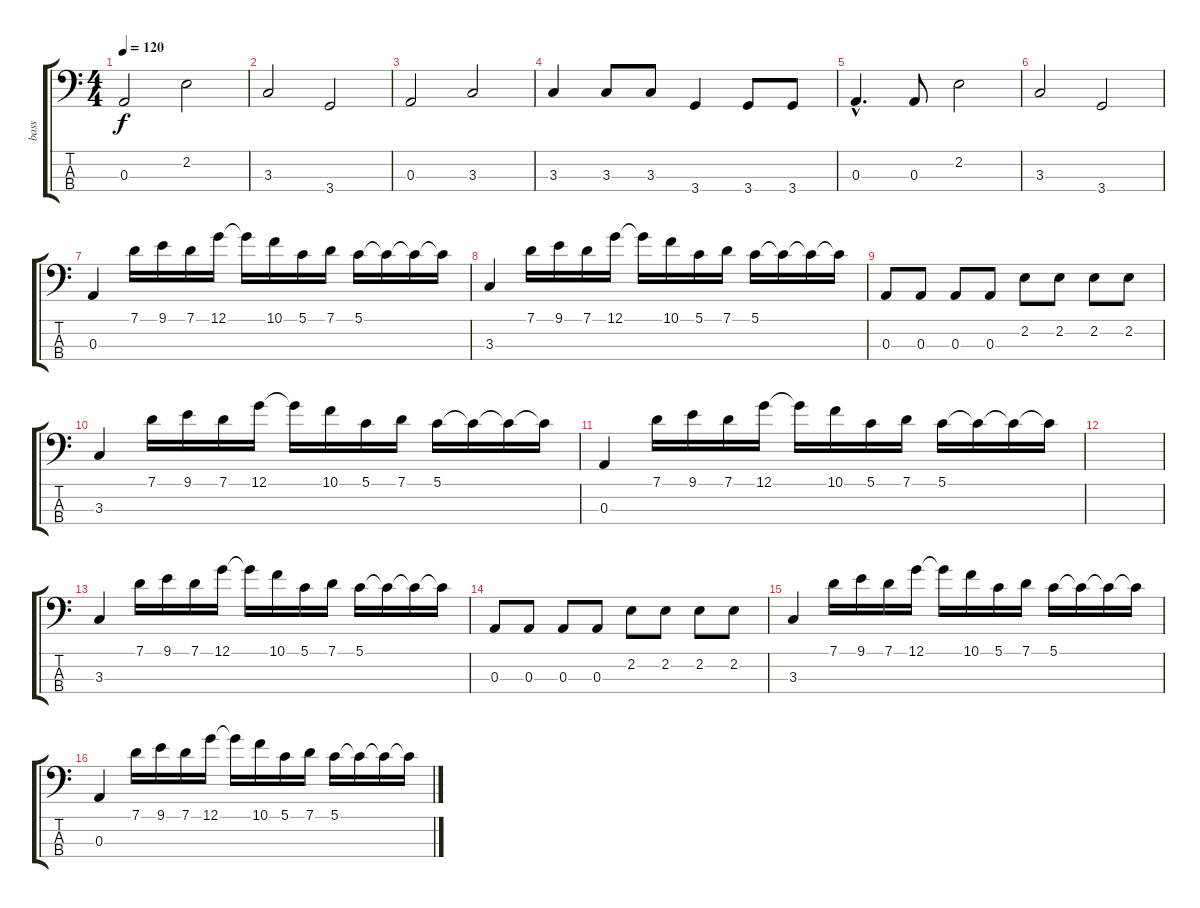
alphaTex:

\track ("bass" "bass") {instrument electricbassfinger}
\staff {score tabs}
\tuning (G2 D2 A1 E1) {hide}
\ts (4 4)
\tempo 120
\clef f4
\ks c
0.3.2{dy f} 2.2.2 |
3.3.2 3.4.2 |
0.3.2 3.3.2 |
3.3.4 3.3.8 3.3.8 3.4.4 3.4.8 3.4.8 |
0.3{hac}.4{d} 0.3.8 2.2.2 |
3.3.2 3.4.2 |
0.3.4 7.1.16 9.1.16 7.1.16 12.1.16 12.1{t}.16 10.1.16 5.1.16 7.1.16 5.1.16 5.1{t}.16 5.1{t}.16 5.1{t}.16 |
3.3.4 7.1.16 9.1.16 7.1.16 12.1.16 12.1{t}.16 10.1.16 5.1.16 7.1.16 5.1.16 5.1{t}.16 5.1{t}.16 5.1{t}.16 |
0.3.8 0.3.8 0.3.8 0.3.8 2.2.8 2.2.8 2.2.8 2.2.8 |
3.3.4 7.1.16 9.1.16 7.1.16 12.1.16 12.1{t}.16 10.1.16 5.1.16 7.1.16 5.1.16 5.1{t}.16 5.1{t}.16 5.1{t}.16 |
0.3.4 7.1.16 9.1.16 7.1.16 12.1.16 12.1{t}.16 10.1.16 5.1.16 7.1.16 5.1.16 5.1{t}.16 5.1{t}.16 5.1{t}.16 |
|
3.3.4 7.1.16 9.1.16 7.1.16 12.1.16 12.1{t}.16 10.1.16 5.1.16 7.1.16 5.1.16 5.1{t}.16 5.1{t}.16 5.1{t}.16 |
0.3.8 0.3.8 0.3.8 0.3.8 2.2.8 2.2.8 2.2.8 2.2.8 |
3.3.4 7.1.16 9.1.16 7.1.16 12.1.16 12.1{t}.16 10.1.16 5.1.16 7.1.16 5.1.16 5.1{t}.16 5.1{t}.16 5.1{t}.16 |
0.3.4 7.1.16 9.1.16 7.1.16 12.1.16 12.1{t}.16 10.1.16 5.1.16 7.1.16 5.1.16 5.1{t}.16 5.1{t}.16 5.1{t}.16
